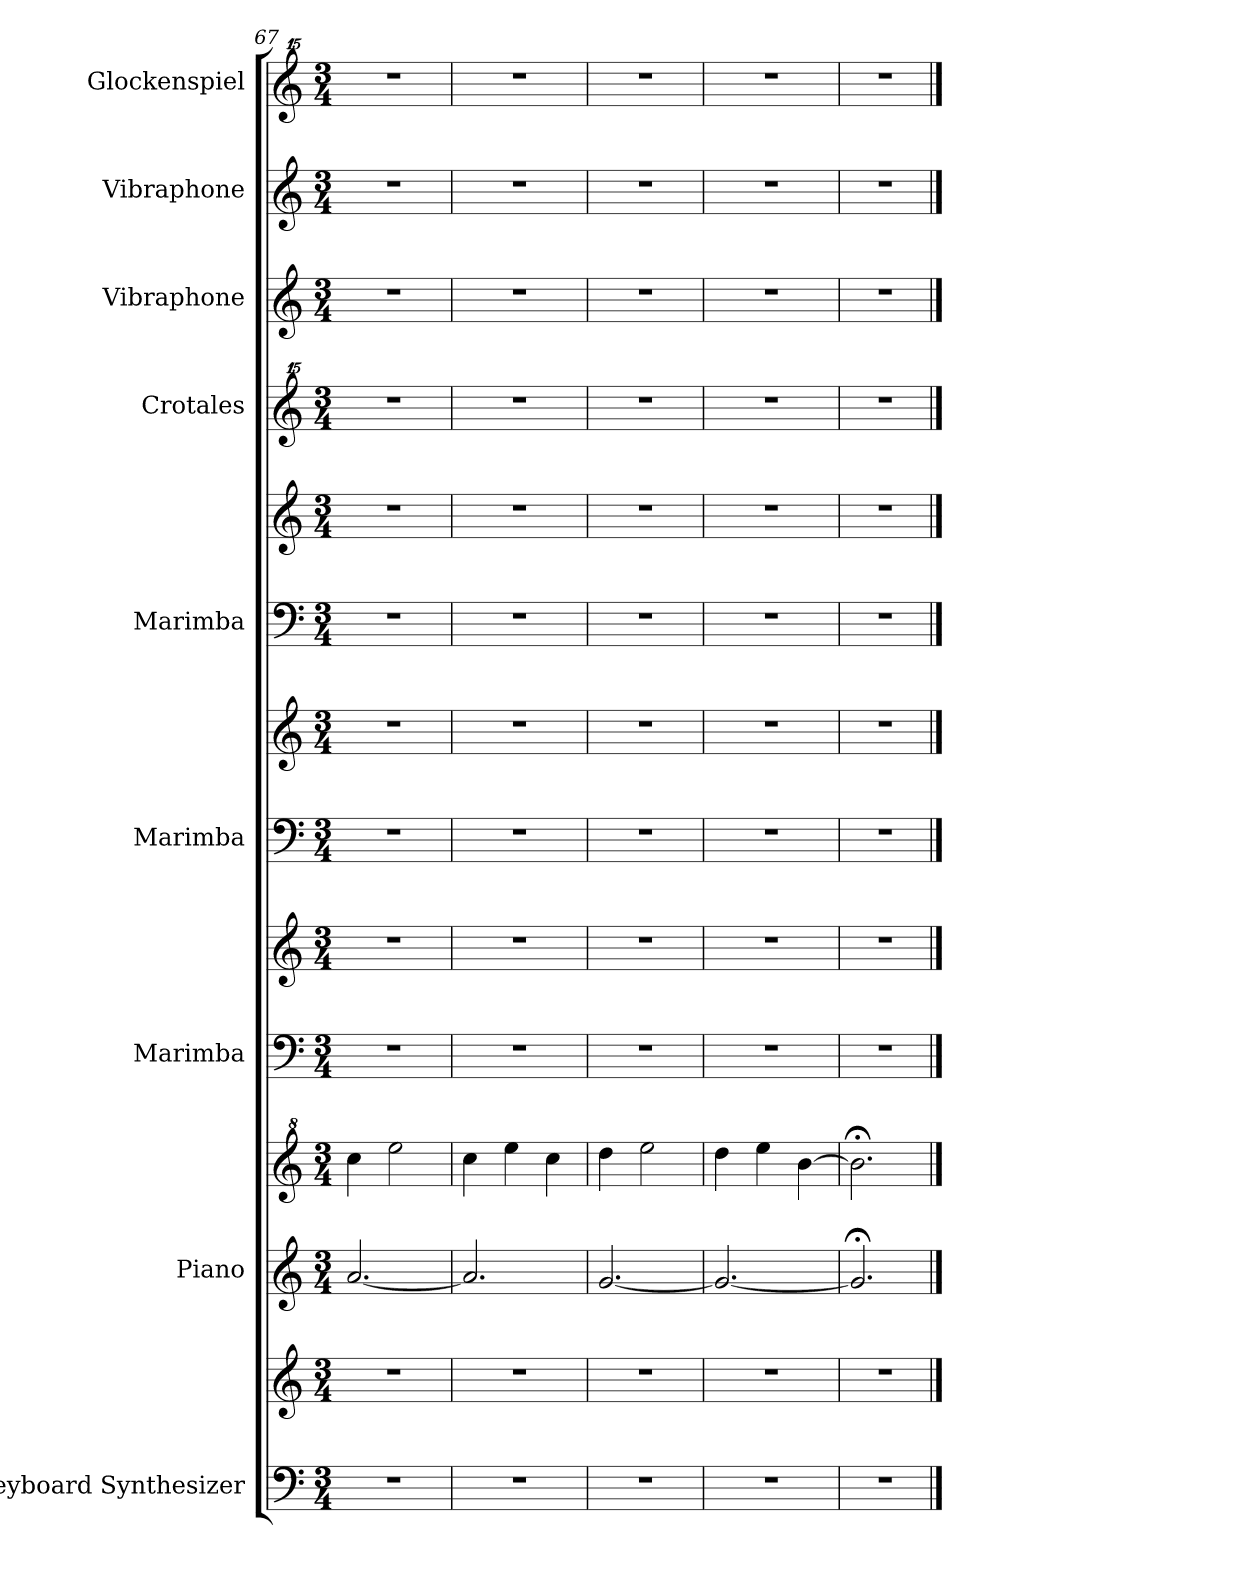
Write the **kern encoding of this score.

**kern	**kern	**kern	**kern	**kern	**kern	**kern	**kern	**kern	**kern	**kern	**kern	**kern	**kern
*part9	*part9	*part8	*part8	*part7	*part7	*part6	*part6	*part5	*part5	*part4	*part3	*part2	*part1
*staff14	*staff13	*staff12	*staff11	*staff10	*staff9	*staff8	*staff7	*staff6	*staff5	*staff4	*staff3	*staff2	*staff1
*I"Keyboard Synthesizer	*	*I"Piano	*	*I"Marimba	*	*I"Marimba	*	*I"Marimba	*	*I"Crotales	*I"Vibraphone	*I"Vibraphone	*I"Glockenspiel
*I'Synth.	*	*I'Pno.	*	*I'Mrm.	*	*I'Mrm.	*	*I'Mrm.	*	*I'Cro.	*I'Vib.	*I'Vib.	*I'Glk.
*clefF4	*clefG2	*clefG2	*clefG^2	*clefF4	*clefG2	*clefF4	*clefG2	*clefF4	*clefG2	*clefG^^2	*clefG2	*clefG2	*clefG^^2
*k[]	*k[]	*k[]	*k[]	*k[]	*k[]	*k[]	*k[]	*k[]	*k[]	*k[]	*k[]	*k[]	*k[]
*C:	*C:	*C:	*C:	*C:	*C:	*C:	*C:	*C:	*C:	*C:	*C:	*C:	*C:
*M3/4	*M3/4	*M3/4	*M3/4	*M3/4	*M3/4	*M3/4	*M3/4	*M3/4	*M3/4	*M3/4	*M3/4	*M3/4	*M3/4
=67	=67	=67	=67	=67	=67	=67	=67	=67	=67	=67	=67	=67	=67
2.r	2.r	[2.a/	4ccc\	2.r	2.r	2.r	2.r	2.r	2.r	2.r	2.r	2.r	2.r
.	.	.	2eee\	.	.	.	.	.	.	.	.	.	.
=68	=68	=68	=68	=68	=68	=68	=68	=68	=68	=68	=68	=68	=68
2.r	2.r	2.a/]	4ccc\	2.r	2.r	2.r	2.r	2.r	2.r	2.r	2.r	2.r	2.r
.	.	.	4eee\	.	.	.	.	.	.	.	.	.	.
.	.	.	4ccc\	.	.	.	.	.	.	.	.	.	.
=69	=69	=69	=69	=69	=69	=69	=69	=69	=69	=69	=69	=69	=69
2.r	2.r	[2.g/	4ddd\	2.r	2.r	2.r	2.r	2.r	2.r	2.r	2.r	2.r	2.r
.	.	.	2eee\	.	.	.	.	.	.	.	.	.	.
=70	=70	=70	=70	=70	=70	=70	=70	=70	=70	=70	=70	=70	=70
2.r	2.r	2.g/_	4ddd\	2.r	2.r	2.r	2.r	2.r	2.r	2.r	2.r	2.r	2.r
.	.	.	4eee\	.	.	.	.	.	.	.	.	.	.
.	.	.	[4bb\	.	.	.	.	.	.	.	.	.	.
!!LO:PB:g=z
=71	=71	=71	=71	=71	=71	=71	=71	=71	=71	=71	=71	=71	=71
2.r	2.r	2.g;</]	2.bb;<\]	2.r	2.r	2.r	2.r	2.r	2.r	2.r	2.r	2.r	2.r
==	==	==	==	==	==	==	==	==	==	==	==	==	==
*-	*-	*-	*-	*-	*-	*-	*-	*-	*-	*-	*-	*-	*-
